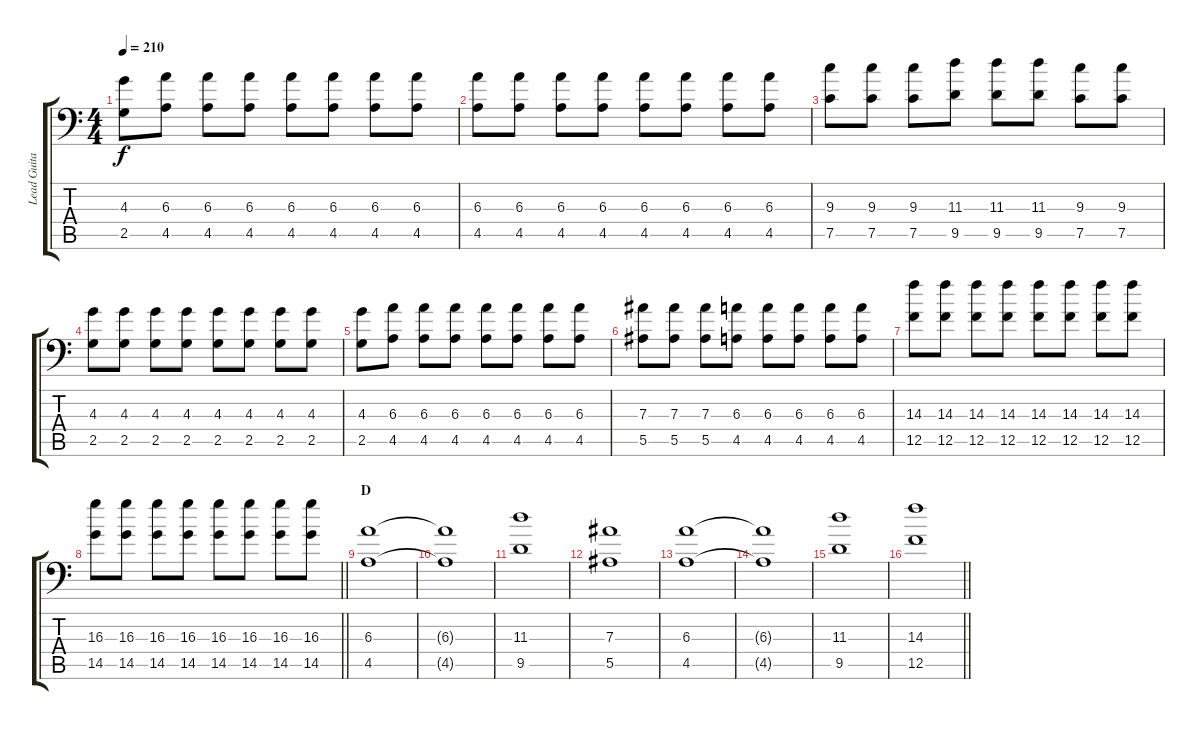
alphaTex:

\track ("Lead Guitar: Michael Bujaki" "Lead Guita") {instrument overdrivenguitar}
\staff {score tabs}
\tuning (C4 G3 Eb3 Bb2 F2 Bb1) {hide}
\ts (4 4)
\tempo 210
\clef f4
\ks c
(4.3 2.5).8{dy f} (6.3 4.5).8 (6.3 4.5).8 (6.3 4.5).8 (6.3 4.5).8 (6.3 4.5).8 (6.3 4.5).8 (6.3 4.5).8 |
(6.3 4.5).8 (6.3 4.5).8 (6.3 4.5).8 (6.3 4.5).8 (6.3 4.5).8 (6.3 4.5).8 (6.3 4.5).8 (6.3 4.5).8 |
(9.3 7.5).8 (9.3 7.5).8 (9.3 7.5).8 (11.3 9.5).8 (11.3 9.5).8 (11.3 9.5).8 (9.3 7.5).8 (9.3 7.5).8 |
(4.3 2.5).8 (4.3 2.5).8 (4.3 2.5).8 (4.3 2.5).8 (4.3 2.5).8 (4.3 2.5).8 (4.3 2.5).8 (4.3 2.5).8 |
(4.3 2.5).8 (6.3 4.5).8 (6.3 4.5).8 (6.3 4.5).8 (6.3 4.5).8 (6.3 4.5).8 (6.3 4.5).8 (6.3 4.5).8 |
(7.3 5.5).8 (7.3 5.5).8 (7.3 5.5).8 (6.3 4.5).8 (6.3 4.5).8 (6.3 4.5).8 (6.3 4.5).8 (6.3 4.5).8 |
(14.3 12.5).8 (14.3 12.5).8 (14.3 12.5).8 (14.3 12.5).8 (14.3 12.5).8 (14.3 12.5).8 (14.3 12.5).8 (14.3 12.5).8 |
\barLineRight lightlight
(16.3 14.5).8 (16.3 14.5).8 (16.3 14.5).8 (16.3 14.5).8 (16.3 14.5).8 (16.3 14.5).8 (16.3 14.5).8 (16.3 14.5).8 |
\section ("" "D")
(6.3 4.5).1 |
(6.3{t} 4.5{t}).1 |
(11.3 9.5).1 |
(7.3 5.5).1 |
(6.3 4.5).1 |
(6.3{t} 4.5{t}).1 |
(11.3 9.5).1 |
\barLineRight lightlight
(14.3 12.5).1
